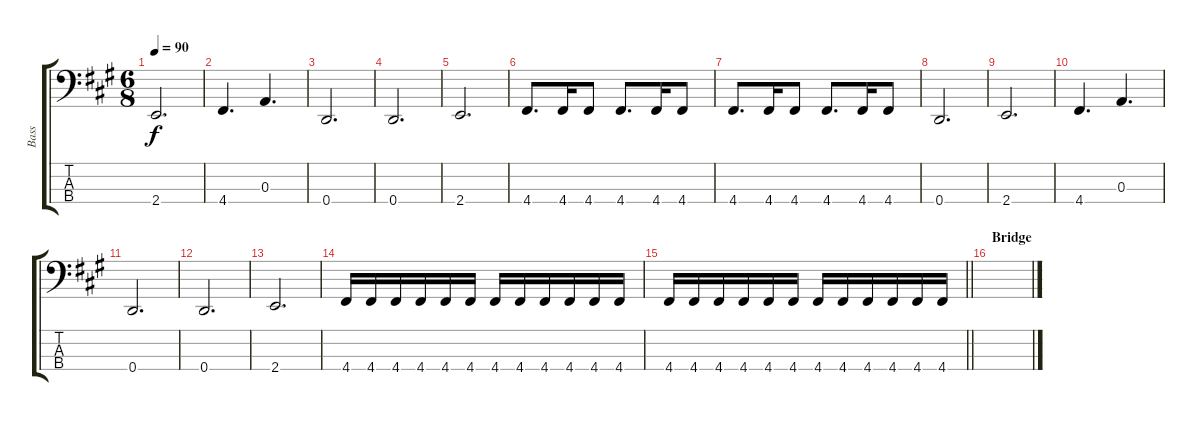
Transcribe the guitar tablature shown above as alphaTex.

\track ("Bass" "Bass") {instrument electricbassfinger}
\staff {score tabs}
\tuning (G2 D2 A1 D1) {hide}
\ts (6 8)
\tempo 90
\clef f4
\ks a
2.4.2{d dy f} |
4.4.4{d} 0.3.4{d} |
0.4.2{d} |
0.4.2{d} |
2.4.2{d} |
4.4.8{d} 4.4.16 4.4.8 4.4.8{d} 4.4.16 4.4.8 |
4.4.8{d} 4.4.16 4.4.8 4.4.8{d} 4.4.16 4.4.8 |
0.4.2{d} |
2.4.2{d} |
4.4.4{d} 0.3.4{d} |
0.4.2{d} |
0.4.2{d} |
2.4.2{d} |
4.4.16 4.4.16 4.4.16 4.4.16 4.4.16 4.4.16 4.4.16 4.4.16 4.4.16 4.4.16 4.4.16 4.4.16 |
\barLineRight lightlight
4.4.16 4.4.16 4.4.16 4.4.16 4.4.16 4.4.16 4.4.16 4.4.16 4.4.16 4.4.16 4.4.16 4.4.16 |
\section ("" "Bridge")
